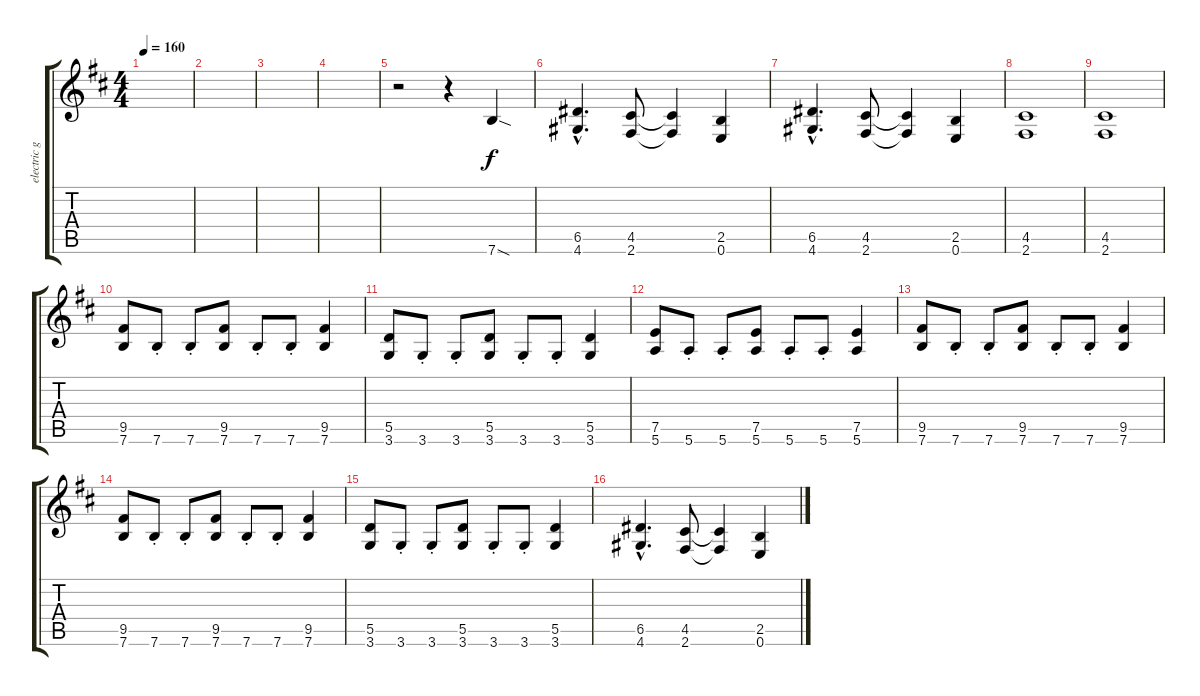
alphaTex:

\track ("electric guitar" "electric g") {instrument distortionguitar}
\staff {score tabs}
\tuning (E4 B3 G3 D3 A2 E2) {hide}
\ts (4 4)
\tempo 160
\clef g2
\ks bminor
|
|
|
|
r.2 r.4 7.6{sod}.4 |
(6.5{hac} 4.6{hac}).4{d} (4.5 2.6).8 (4.5{t} 2.6{t}).4 (2.5 0.6).4 |
(6.5{hac} 4.6{hac}).4{d} (4.5 2.6).8 (4.5{t} 2.6{t}).4 (2.5 0.6).4 |
(4.5 2.6).1 |
(4.5 2.6).1 |
(9.5 7.6).8 7.6{st}.8 7.6{st}.8 (9.5 7.6).8 7.6{st}.8 7.6{st}.8 (9.5 7.6).4 |
(5.5 3.6).8 3.6{st}.8 3.6{st}.8 (5.5 3.6).8 3.6{st}.8 3.6{st}.8 (5.5 3.6).4 |
(7.5 5.6).8 5.6{st}.8 5.6{st}.8 (7.5 5.6).8 5.6{st}.8 5.6{st}.8 (7.5 5.6).4 |
(9.5 7.6).8 7.6{st}.8 7.6{st}.8 (9.5 7.6).8 7.6{st}.8 7.6{st}.8 (9.5 7.6).4 |
(9.5 7.6).8 7.6{st}.8 7.6{st}.8 (9.5 7.6).8 7.6{st}.8 7.6{st}.8 (9.5 7.6).4 |
(5.5 3.6).8 3.6{st}.8 3.6{st}.8 (5.5 3.6).8 3.6{st}.8 3.6{st}.8 (5.5 3.6).4 |
(6.5{hac} 4.6{hac}).4{d} (4.5 2.6).8 (4.5{t} 2.6{t}).4 (2.5 0.6).4
